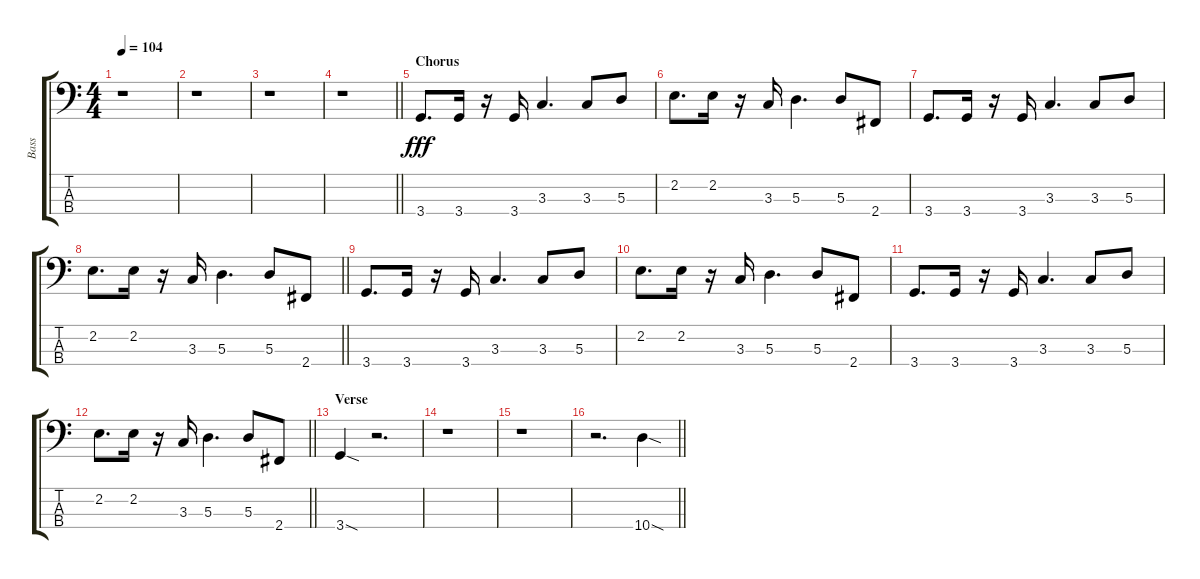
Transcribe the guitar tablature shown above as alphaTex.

\track ("Bass" "Bass") {instrument electricbassfinger}
\staff {score tabs}
\tuning (G2 D2 A1 E1) {hide}
\ts (4 4)
\section ("" "")
\tempo 104
\clef f4
\ks c
r.1{dy fff} |
r.1 |
r.1 |
\barLineRight lightlight
r.1 |
\section ("" "Chorus")
3.4.8{d} 3.4.16 r.16 3.4.16 3.3.4{d} 3.3.8 5.3.8 |
2.2.8{d} 2.2.16 r.16 3.3.16 5.3.4{d} 5.3.8 2.4.8 |
3.4.8{d} 3.4.16 r.16 3.4.16 3.3.4{d} 3.3.8 5.3.8 |
\barLineRight lightlight
2.2.8{d} 2.2.16 r.16 3.3.16 5.3.4{d} 5.3.8 2.4.8 |
3.4.8{d} 3.4.16 r.16 3.4.16 3.3.4{d} 3.3.8 5.3.8 |
2.2.8{d} 2.2.16 r.16 3.3.16 5.3.4{d} 5.3.8 2.4.8 |
3.4.8{d} 3.4.16 r.16 3.4.16 3.3.4{d} 3.3.8 5.3.8 |
\barLineRight lightlight
2.2.8{d} 2.2.16 r.16 3.3.16 5.3.4{d} 5.3.8 2.4.8 |
\section ("" "Verse")
3.4{sod}.4 r.2{d} |
r.1 |
r.1 |
\barLineRight lightlight
r.2{d} 10.4{sod}.4
